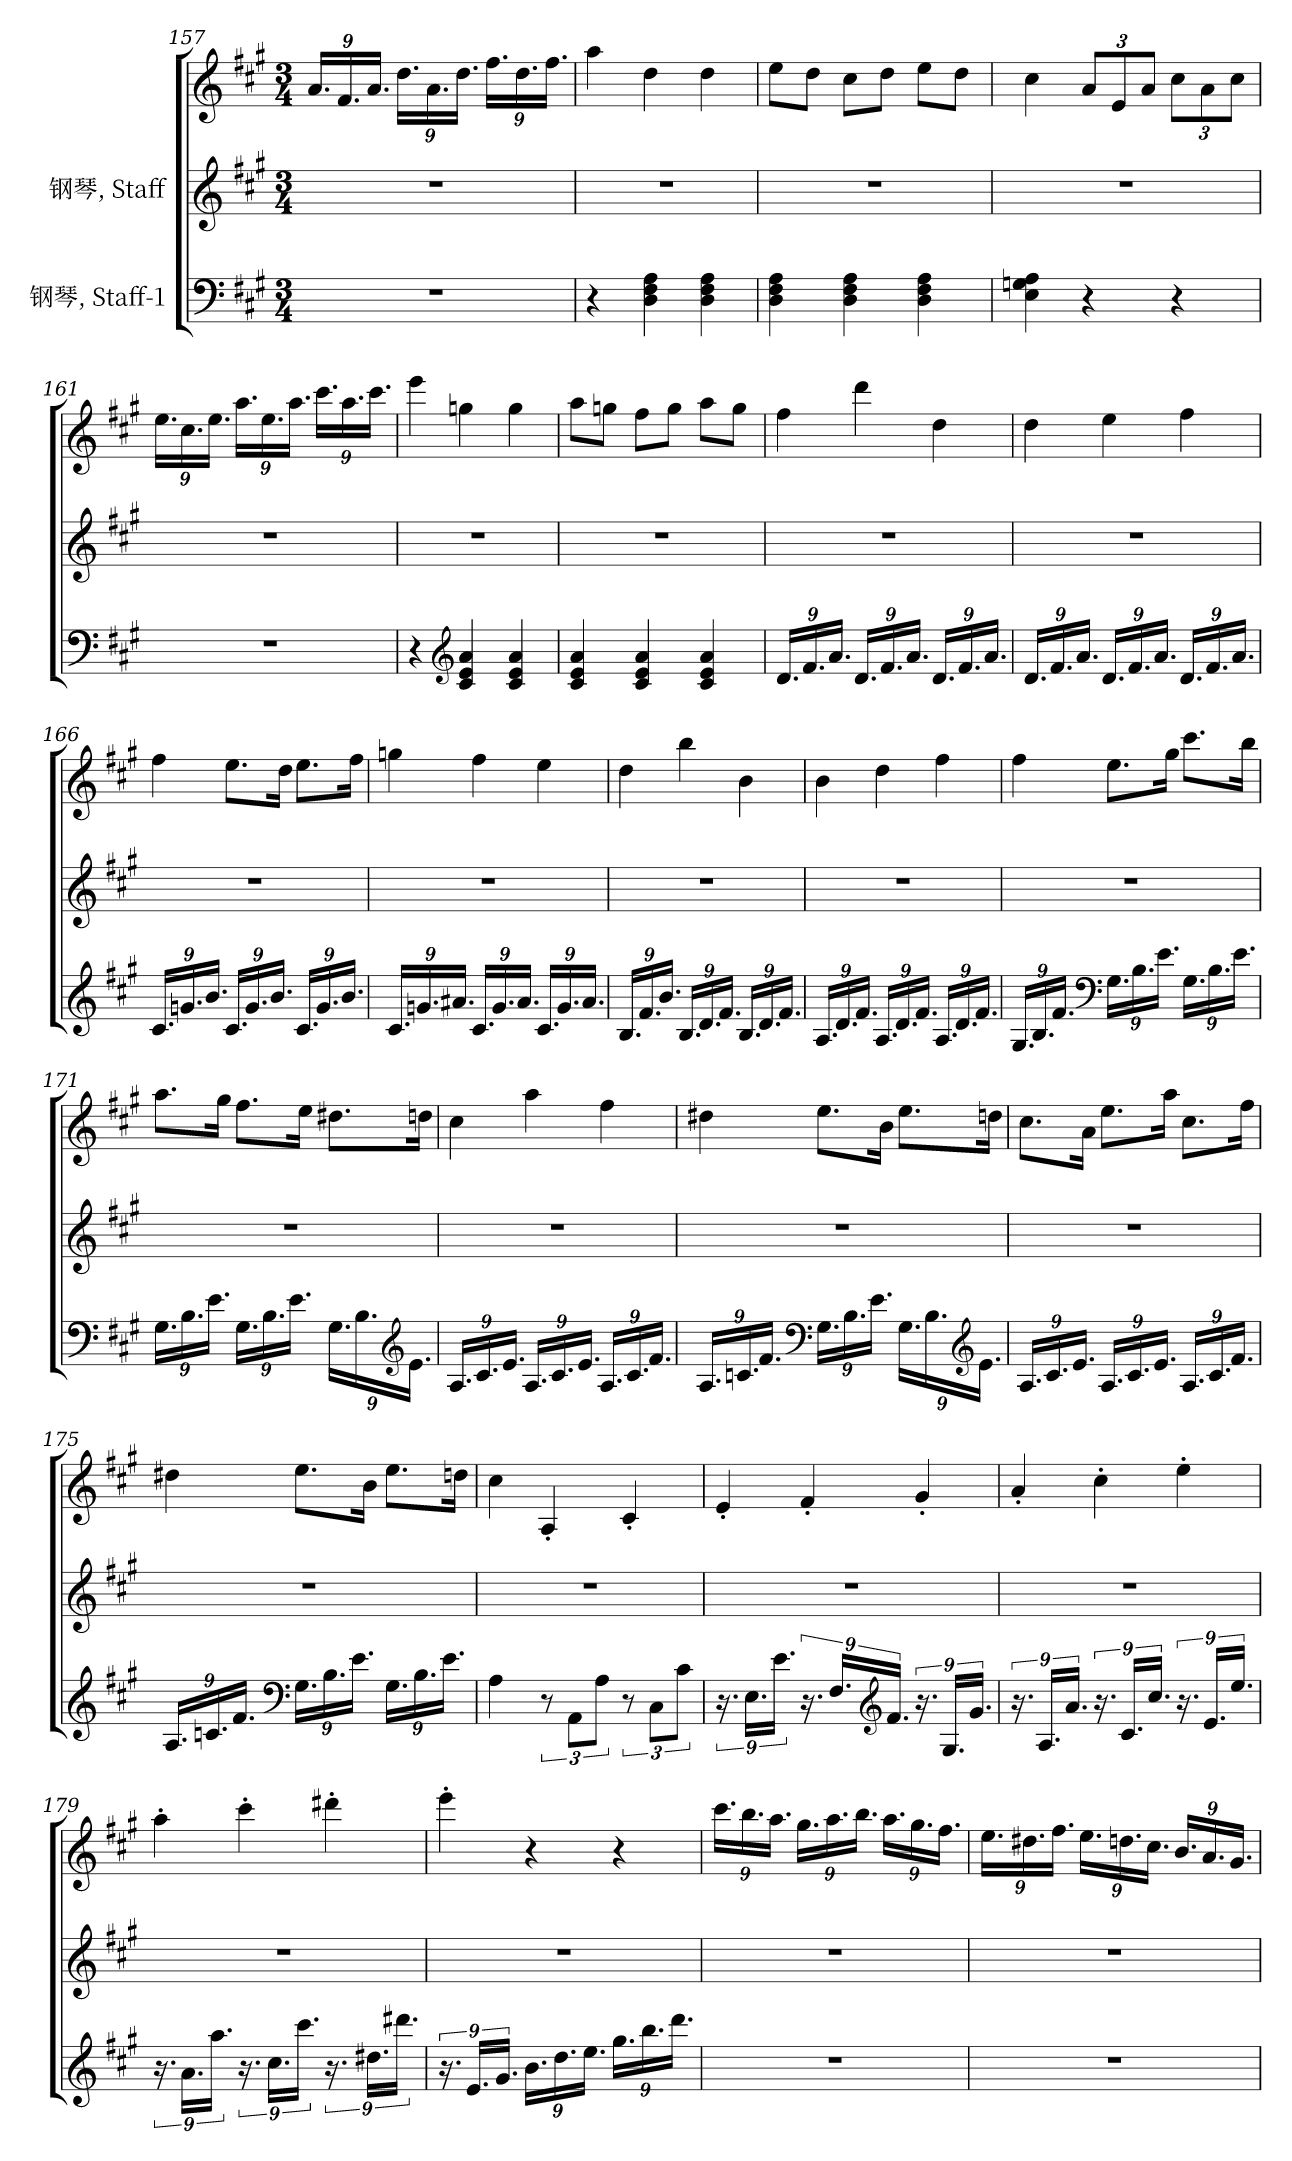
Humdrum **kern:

**kern	**kern	**kern
*part2	*part1	*part1
*staff3	*staff2	*staff1
*I"钢琴, Staff-1	*I"钢琴, Staff	*
*clefF4	*clefG2	*clefG2
*k[f#c#g#]	*k[f#c#g#]	*k[f#c#g#]
*M3/4	*M3/4	*M3/4
*	*	*Xbrackettup
=157	=157	=157
2.r	2.r	18.a/LL
.	.	18.f#/
.	.	18.a/JJ
.	.	18.dd\LL
.	.	18.a\
.	.	18.dd\JJ
.	.	18.ff#\LL
.	.	18.dd\
.	.	18.ff#\JJ
=158	=158	=158
4r	2.r	4aa\
4D\ 4F#\ 4A\	.	4dd\
4D\ 4F#\ 4A\	.	4dd\
=159	=159	=159
4D\ 4F#\ 4A\	2.r	8ee\L
.	.	8dd\J
4D\ 4F#\ 4A\	.	8cc#\L
.	.	8dd\J
4D\ 4F#\ 4A\	.	8ee\L
.	.	8dd\J
=160	=160	=160
4E\ 4Gn\ 4A\	2.r	4cc#\
4r	.	12a/L
.	.	12e/
.	.	12a/J
4r	.	12cc#\L
.	.	12a\
.	.	12cc#\J
!!LO:PB:g=z
=161	=161	=161
2.r	2.r	18.ee\LL
.	.	18.cc#\
.	.	18.ee\JJ
.	.	18.aa\LL
.	.	18.ee\
.	.	18.aa\JJ
.	.	18.ccc#\LL
.	.	18.aa\
.	.	18.ccc#\JJ
=162	=162	=162
4r	2.r	4eee\
*clefG2	*	*
4c#/ 4e/ 4a/	.	4ggn\
4c#/ 4e/ 4a/	.	4gg\
=163	=163	=163
4c#/ 4e/ 4a/	2.r	8aa\L
.	.	8ggn\J
4c#/ 4e/ 4a/	.	8ff#\L
.	.	8gg\J
4c#/ 4e/ 4a/	.	8aa\L
.	.	8gg\J
=164	=164	=164
*Xbrackettup	*	*
18.d/LL	2.r	4ff#\
18.f#/	.	.
18.a/JJ	.	.
18.d/LL	.	4ddd\
18.f#/	.	.
18.a/JJ	.	.
18.d/LL	.	4dd\
18.f#/	.	.
18.a/JJ	.	.
!!LO:LB:g=z
=165	=165	=165
18.d/LL	2.r	4dd\
18.f#/	.	.
18.a/JJ	.	.
18.d/LL	.	4ee\
18.f#/	.	.
18.a/JJ	.	.
18.d/LL	.	4ff#\
18.f#/	.	.
18.a/JJ	.	.
=166	=166	=166
18.c#/LL	2.r	4ff#\
18.gn/	.	.
18.b/JJ	.	.
18.c#/LL	.	8.ee\L
18.g/	.	.
18.b/JJ	.	.
.	.	16dd\Jk
18.c#/LL	.	8.ee\L
18.g/	.	.
18.b/JJ	.	.
.	.	16ff#\Jk
=167	=167	=167
18.c#/LL	2.r	4ggn\
18.gn/	.	.
18.a#X/JJ	.	.
18.c#/LL	.	4ff#\
18.g/	.	.
18.a#/JJ	.	.
18.c#/LL	.	4ee\
18.g/	.	.
18.a#/JJ	.	.
!!LO:LB:g=z
=168	=168	=168
18.B/LL	2.r	4dd\
18.f#/	.	.
18.b/JJ	.	.
18.B/LL	.	4bb\
18.d/	.	.
18.f#/JJ	.	.
18.B/LL	.	4b\
18.d/	.	.
18.f#/JJ	.	.
=169	=169	=169
18.A/LL	2.r	4b\
18.d/	.	.
18.f#/JJ	.	.
18.A/LL	.	4dd\
18.d/	.	.
18.f#/JJ	.	.
18.A/LL	.	4ff#\
18.d/	.	.
18.f#/JJ	.	.
=170	=170	=170
18.G#/LL	2.r	4ff#\
18.B/	.	.
18.f#/JJ	.	.
*clefF4	*	*
18.G#\LL	.	8.ee\L
18.B\	.	.
18.e\JJ	.	.
.	.	16gg#\Jk
18.G#\LL	.	8.ccc#\L
18.B\	.	.
18.e\JJ	.	.
.	.	16bb\Jk
!!LO:LB:g=z
=171	=171	=171
18.G#\LL	2.r	8.aa\L
18.B\	.	.
18.e\JJ	.	.
.	.	16gg#\Jk
18.G#\LL	.	8.ff#\L
18.B\	.	.
18.e\JJ	.	.
.	.	16ee\Jk
18.G#\LL	.	8.dd#X\L
18.B\	.	.
*clefG2	*	*
18.e\JJ	.	.
.	.	16ddn\Jk
=172	=172	=172
18.A/LL	2.r	4cc#\
18.c#/	.	.
18.e/JJ	.	.
18.A/LL	.	4aa\
18.c#/	.	.
18.e/JJ	.	.
18.A/LL	.	4ff#\
18.c#/	.	.
18.f#/JJ	.	.
!!LO:PB:g=z
=173	=173	=173
18.A/LL	2.r	4dd#X\
18.cn/	.	.
18.f#/JJ	.	.
*clefF4	*	*
18.G#\LL	.	8.ee\L
18.B\	.	.
18.e\JJ	.	.
.	.	16b\Jk
18.G#\LL	.	8.ee\L
18.B\	.	.
*clefG2	*	*
18.e\JJ	.	.
.	.	16ddn\Jk
=174	=174	=174
18.A/LL	2.r	8.cc#\L
18.c#/	.	.
18.e/JJ	.	.
.	.	16a\Jk
18.A/LL	.	8.ee\L
18.c#/	.	.
18.e/JJ	.	.
.	.	16aa\Jk
18.A/LL	.	8.cc#\L
18.c#/	.	.
18.f#/JJ	.	.
.	.	16ff#\Jk
!!LO:LB:g=z
=175	=175	=175
18.A/LL	2.r	4dd#X\
18.cn/	.	.
18.f#/JJ	.	.
*clefF4	*	*
18.G#\LL	.	8.ee\L
18.B\	.	.
18.e\JJ	.	.
.	.	16b\Jk
18.G#\LL	.	8.ee\L
18.B\	.	.
18.e\JJ	.	.
.	.	16ddn\Jk
=176	=176	=176
4A\	2.r	4cc#\
*brackettup	*	*
12r	.	4A'/
12AA\L	.	.
12A\J	.	.
12r	.	4c#'/
12C#\L	.	.
12c#\J	.	.
=177	=177	=177
18.r	2.r	4e'/
18.E\LL	.	.
18.e\JJ	.	.
18.r	.	4f#'/
18.F#/LL	.	.
*clefG2	*	*
18.f#/JJ	.	.
18.r	.	4g#'/
18.G#/LL	.	.
18.g#/JJ	.	.
!!LO:LB:g=z
=178	=178	=178
18.r	2.r	4a'/
18.A/LL	.	.
18.a/JJ	.	.
18.r	.	4cc#'\
18.c#/LL	.	.
18.cc#/JJ	.	.
18.r	.	4ee'\
18.e/LL	.	.
18.ee/JJ	.	.
=179	=179	=179
18.r	2.r	4aa'\
18.a\LL	.	.
18.aa\JJ	.	.
18.r	.	4ccc#'\
18.cc#\LL	.	.
18.ccc#\JJ	.	.
18.r	.	4ddd#X'\
18.dd#X\LL	.	.
18.ddd#X\JJ	.	.
=180	=180	=180
18.r	2.r	4eee'\
18.e/LL	.	.
18.g#/JJ	.	.
18.b\LL	.	4r
18.dd\	.	.
18.ee\JJ	.	.
18.gg#\LL	.	4r
18.bb\	.	.
18.ddd\JJ	.	.
!!LO:LB:g=z
=181	=181	=181
2.r	2.r	18.ccc#\LL
.	.	18.bb\
.	.	18.aa\JJ
.	.	18.gg#\LL
.	.	18.aa\
.	.	18.bb\JJ
.	.	18.aa\LL
.	.	18.gg#\
.	.	18.ff#\JJ
=182	=182	=182
2.r	2.r	18.ee\LL
.	.	18.dd#X\
.	.	18.ff#\JJ
.	.	18.ee\LL
.	.	18.ddn\
.	.	18.cc#\JJ
.	.	18.b/LL
.	.	18.a/
.	.	18.g#/JJ
=	=	=
*-	*-	*-
